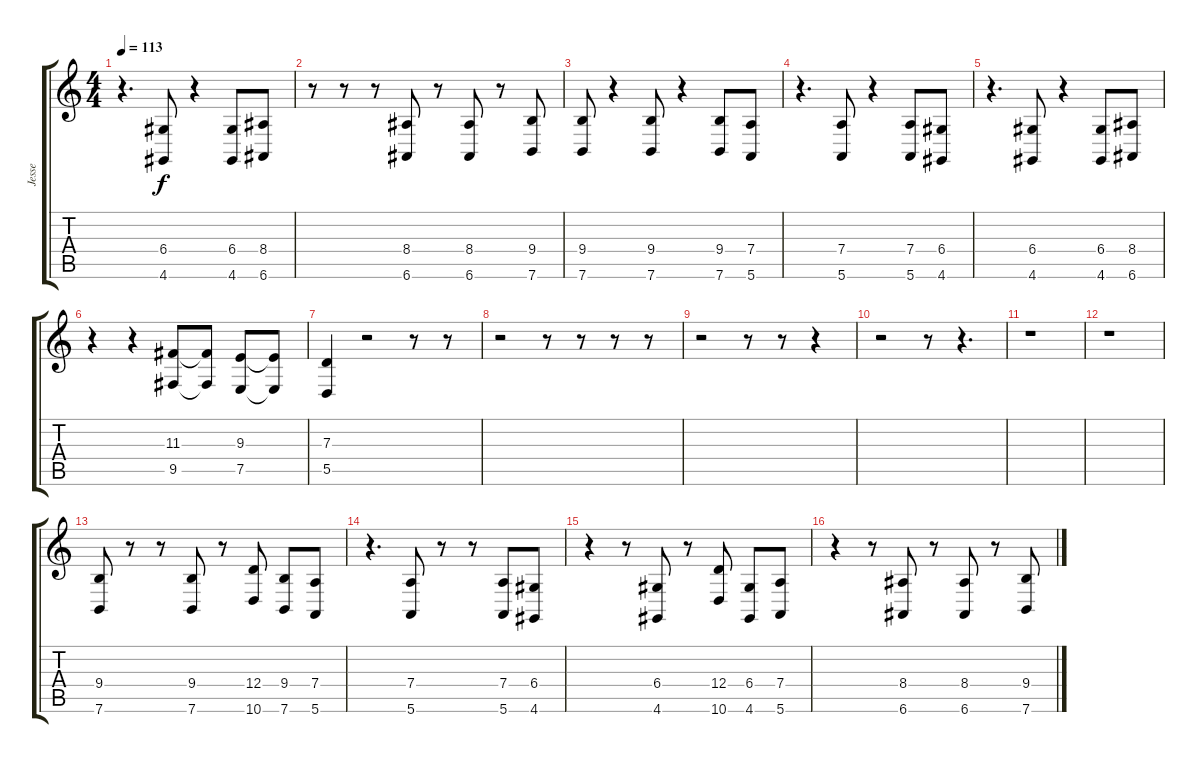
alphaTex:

\track ("Jesse" "Jesse") {instrument stringensemble1}
\staff {score tabs}
\tuning (E4 B3 G3 D3 A2 E2) {hide}
\ts (4 4)
\tempo 113
\clef g2
\ks c
r.4{d dy f} (6.4 4.6).8 r.4 (6.4 4.6).8 (8.4 6.6).8 |
r.8 r.8 r.8 (8.4 6.6).8 r.8 (8.4 6.6).8 r.8 (9.4 7.6).8 |
(9.4 7.6).8 r.4 (9.4 7.6).8 r.4 (9.4 7.6).8 (7.4 5.6).8 |
r.4{d} (7.4 5.6).8 r.4 (7.4 5.6).8 (6.4 4.6).8 |
r.4{d} (6.4 4.6).8 r.4 (6.4 4.6).8 (8.4 6.6).8 |
r.4 r.4 (11.3 9.5).8 (11.3{t} 9.5{t}).8 (9.3 7.5).8 (9.3{t} 7.5{t}).8 |
(7.3 5.5).4 r.2 r.8 r.8 |
r.2 r.8 r.8 r.8 r.8 |
r.2 r.8 r.8 r.4 |
r.2 r.8 r.4{d} |
r.1 |
r.1 |
(9.4 7.6).8 r.8 r.8 (9.4 7.6).8 r.8 (12.4 10.6).8 (9.4 7.6).8 (7.4 5.6).8 |
r.4{d} (7.4 5.6).8 r.8 r.8 (7.4 5.6).8 (6.4 4.6).8 |
r.4 r.8 (6.4 4.6).8 r.8 (12.4 10.6).8 (6.4 4.6).8 (7.4 5.6).8 |
r.4 r.8 (8.4 6.6).8 r.8 (8.4 6.6).8 r.8 (9.4 7.6).8
